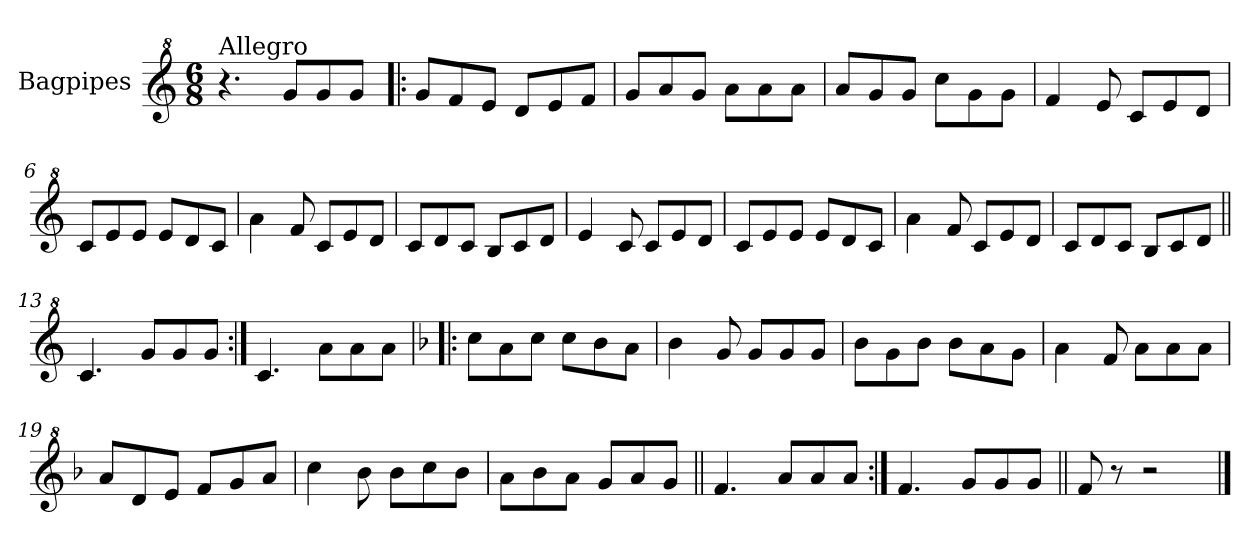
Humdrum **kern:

**kern
*part1
*staff1
*I"Bagpipes
*I'Bag
*clefG^2
*k[]
*C:
*M6/8
=1
!LO:TX:a:t=Allegro
4.r
8gg/L
8gg/
8gg/J
=2!|:
8gg/L
8ff/
8ee/J
8dd/L
8ee/
8ff/J
=3
8gg/L
8aa/
8gg/J
8aa\L
8aa\
8aa\J
=4
8aa/L
8gg/
8gg/J
8ccc\L
8gg\
8gg\J
=5
4ff/
8ee/
8cc/L
8ee/
8dd/J
=6
8cc/L
8ee/
8ee/J
8ee/L
8dd/
8cc/J
=7
4aa\
8ff/
8cc/L
8ee/
8dd/J
!!LO:LB:g=z
=8
8cc/L
8dd/
8cc/J
8b/L
8cc/
8dd/J
=9
4ee/
8cc/
8cc/L
8ee/
8dd/J
=10
8cc/L
8ee/
8ee/J
8ee/L
8dd/
8cc/J
=11
4aa\
8ff/
8cc/L
8ee/
8dd/J
=12
8cc/L
8dd/
8cc/J
8b/L
8cc/
8dd/J
=13||
4.cc/
8gg/L
8gg/
8gg/J
=14:|!
4.cc/
8aa\L
8aa\
8aa\J
=15!|:
*k[b-]
*F:
8ccc\L
8aa\
8ccc\J
8ccc\L
8bb-\
8aa\J
!!LO:LB:g=z
=16
4bb-\
8gg/
8gg/L
8gg/
8gg/J
=17
8bb-\L
8gg\
8bb-\J
8bb-\L
8aa\
8gg\J
=18
4aa\
8ff/
8aa\L
8aa\
8aa\J
=19
8aa/L
8dd/
8ee/J
8ff/L
8gg/
8aa/J
=20
4ccc\
8bb-\
8bb-\L
8ccc\
8bb-\J
=21
8aa\L
8bb-\
8aa\J
8gg/L
8aa/
8gg/J
=22||
4.ff/
8aa/L
8aa/
8aa/J
=23:|!
4.ff/
8gg/L
8gg/
8gg/J
!!LO:LB:g=z
=24||
8ff/
8r
2r
==
*-
